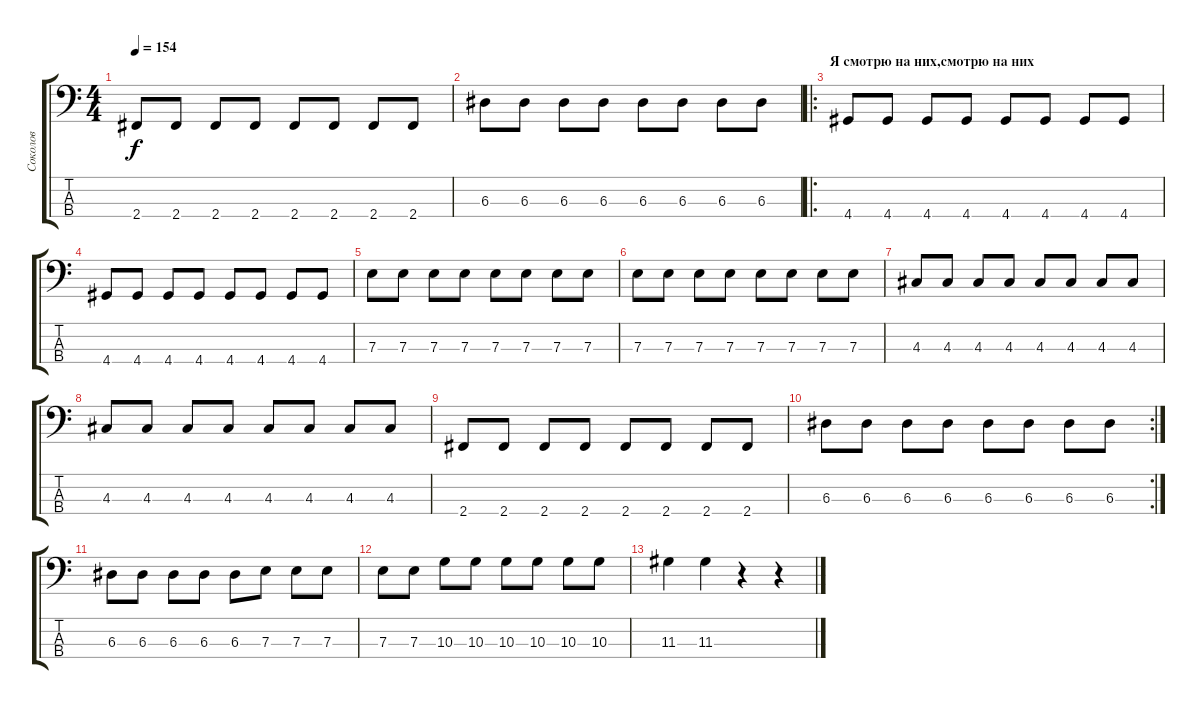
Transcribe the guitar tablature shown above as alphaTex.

\track ("Соколов" "Соколов") {instrument electricbasspick}
\staff {score tabs}
\tuning (G2 D2 A1 E1) {hide}
\ts (4 4)
\tempo 154
\clef f4
\ks c
2.4.8{dy f} 2.4.8 2.4.8 2.4.8 2.4.8 2.4.8 2.4.8 2.4.8 |
6.3.8 6.3.8 6.3.8 6.3.8 6.3.8 6.3.8 6.3.8 6.3.8 |
\ro
\section ("" "Я смотрю на них,смотрю на них")
4.4.8 4.4.8 4.4.8 4.4.8 4.4.8 4.4.8 4.4.8 4.4.8 |
4.4.8 4.4.8 4.4.8 4.4.8 4.4.8 4.4.8 4.4.8 4.4.8 |
7.3.8 7.3.8 7.3.8 7.3.8 7.3.8 7.3.8 7.3.8 7.3.8 |
7.3.8 7.3.8 7.3.8 7.3.8 7.3.8 7.3.8 7.3.8 7.3.8 |
4.3.8 4.3.8 4.3.8 4.3.8 4.3.8 4.3.8 4.3.8 4.3.8 |
4.3.8 4.3.8 4.3.8 4.3.8 4.3.8 4.3.8 4.3.8 4.3.8 |
2.4.8 2.4.8 2.4.8 2.4.8 2.4.8 2.4.8 2.4.8 2.4.8 |
\rc 2
6.3.8 6.3.8 6.3.8 6.3.8 6.3.8 6.3.8 6.3.8 6.3.8 |
6.3.8 6.3.8 6.3.8 6.3.8 6.3.8 7.3.8 7.3.8 7.3.8 |
7.3.8 7.3.8 10.3.8 10.3.8 10.3.8 10.3.8 10.3.8 10.3.8 |
11.3.4 11.3.4 r.4 r.4
